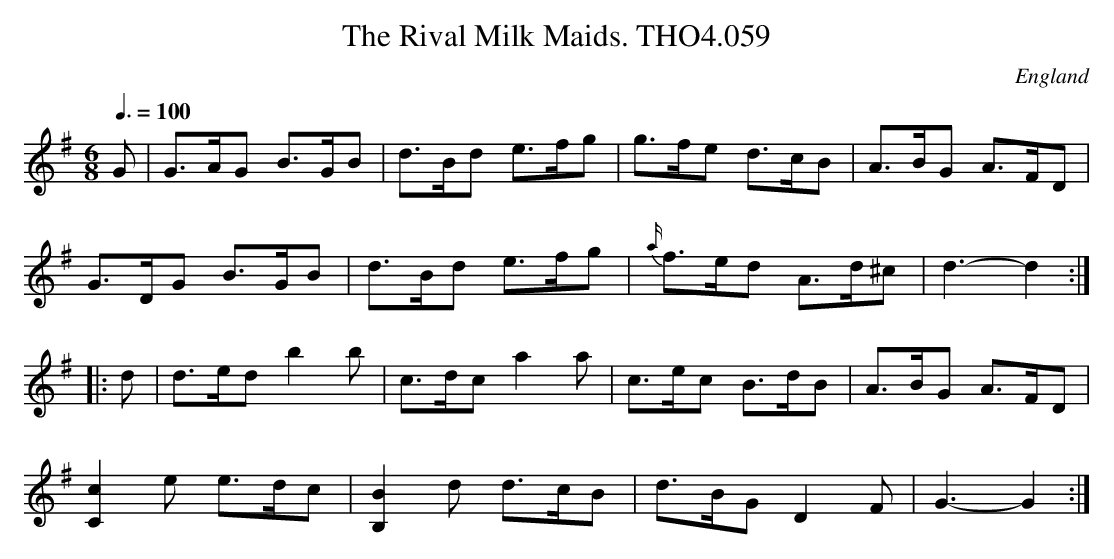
X:1
T:Rival Milk Maids. THO4.059, The
O:England
M:6/8
L:1/8
Q:3/8=100
K:G major
G|G>AG B>GB|d>Bd e>fg|g>fe d>cB|A>BG A>FD|
G>DG B>GB|d>Bd e>fg|{a/}f>ed A>d^c|d3-d2:|
|:d|d>ed b2 b|c>dc a2 a|c>ec B>dB|A>BG A>FD|
[c2C2]e e>dc|[B,2B2]d d>cB|d>BG D2 F|G3-G2:|
